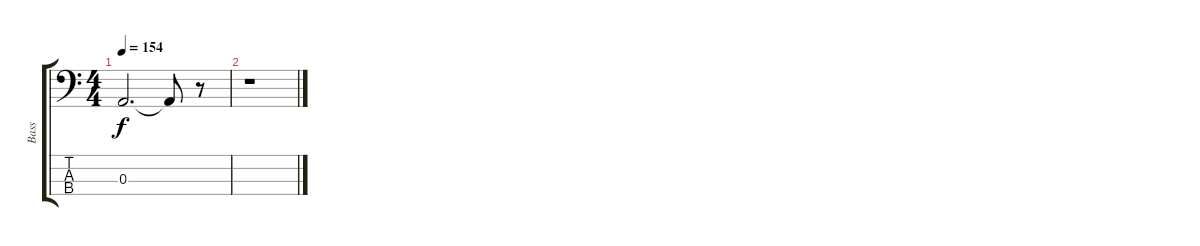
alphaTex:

\track ("Bass" "Bass") {instrument electricbasspick}
\staff {score tabs}
\tuning (G2 D2 A1 E1) {hide}
\ts (4 4)
\tempo 154
\clef f4
\ks c
0.3{t}.2{d dy f} 0.3{t}.8 r.8 |
r.1
